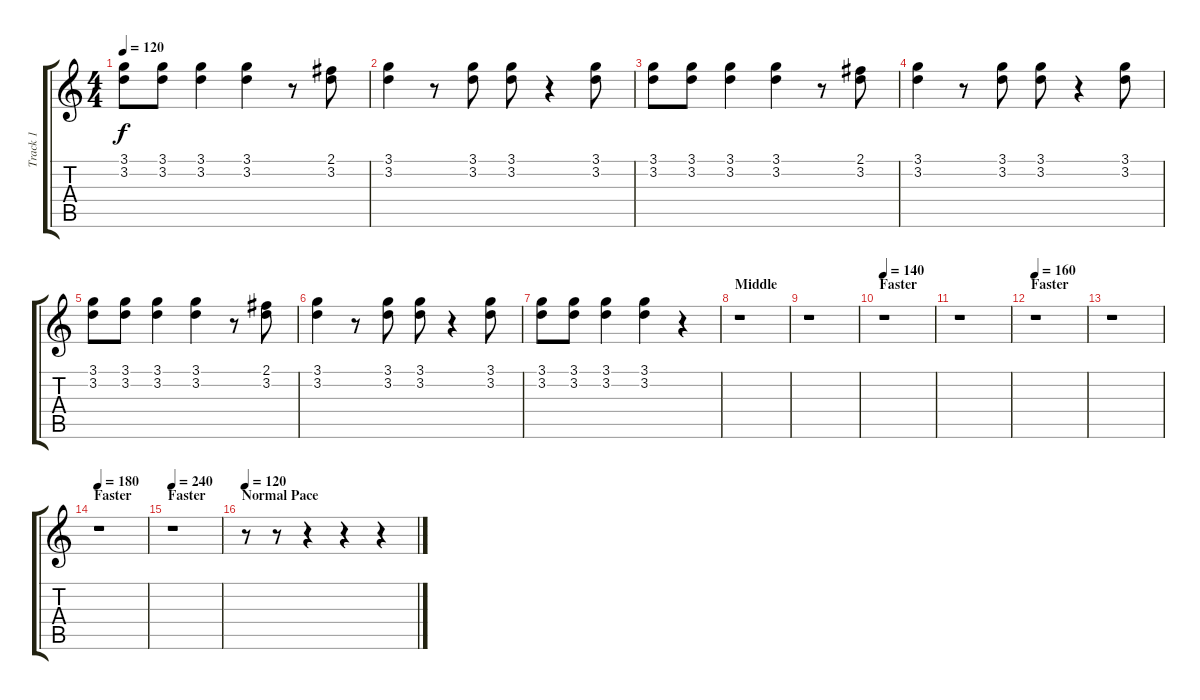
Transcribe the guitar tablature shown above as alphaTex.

\track ("Track 1" "Track 1") {instrument distortionguitar}
\staff {score tabs}
\tuning (E4 B3 G3 D3 A2 E2) {hide}
\ts (4 4)
\tempo 120
\clef g2
\ks c
(3.1 3.2).8{dy f} (3.1 3.2).8 (3.1 3.2).4 (3.1 3.2).4 r.8 (2.1 3.2).8 |
(3.1 3.2).4 r.8 (3.1 3.2).8 (3.1 3.2).8 r.4 (3.1 3.2).8 |
(3.1 3.2).8 (3.1 3.2).8 (3.1 3.2).4 (3.1 3.2).4 r.8 (2.1 3.2).8 |
(3.1 3.2).4 r.8 (3.1 3.2).8 (3.1 3.2).8 r.4 (3.1 3.2).8 |
(3.1 3.2).8 (3.1 3.2).8 (3.1 3.2).4 (3.1 3.2).4 r.8 (2.1 3.2).8 |
(3.1 3.2).4 r.8 (3.1 3.2).8 (3.1 3.2).8 r.4 (3.1 3.2).8 |
(3.1 3.2).8 (3.1 3.2).8 (3.1 3.2).4 (3.1 3.2).4 r.4 |
\section ("" "Middle")
r.1 |
r.1 |
\section ("" "Faster")
\tempo 140
r.1 |
r.1 |
\section ("" "Faster")
\tempo 160
r.1 |
r.1 |
\section ("" "Faster")
\tempo 180
r.1 |
\section ("" "Faster")
\tempo 240
r.1 |
\section ("" "Normal Pace")
\tempo 120
r.8 r.8 r.4 r.4 r.4
